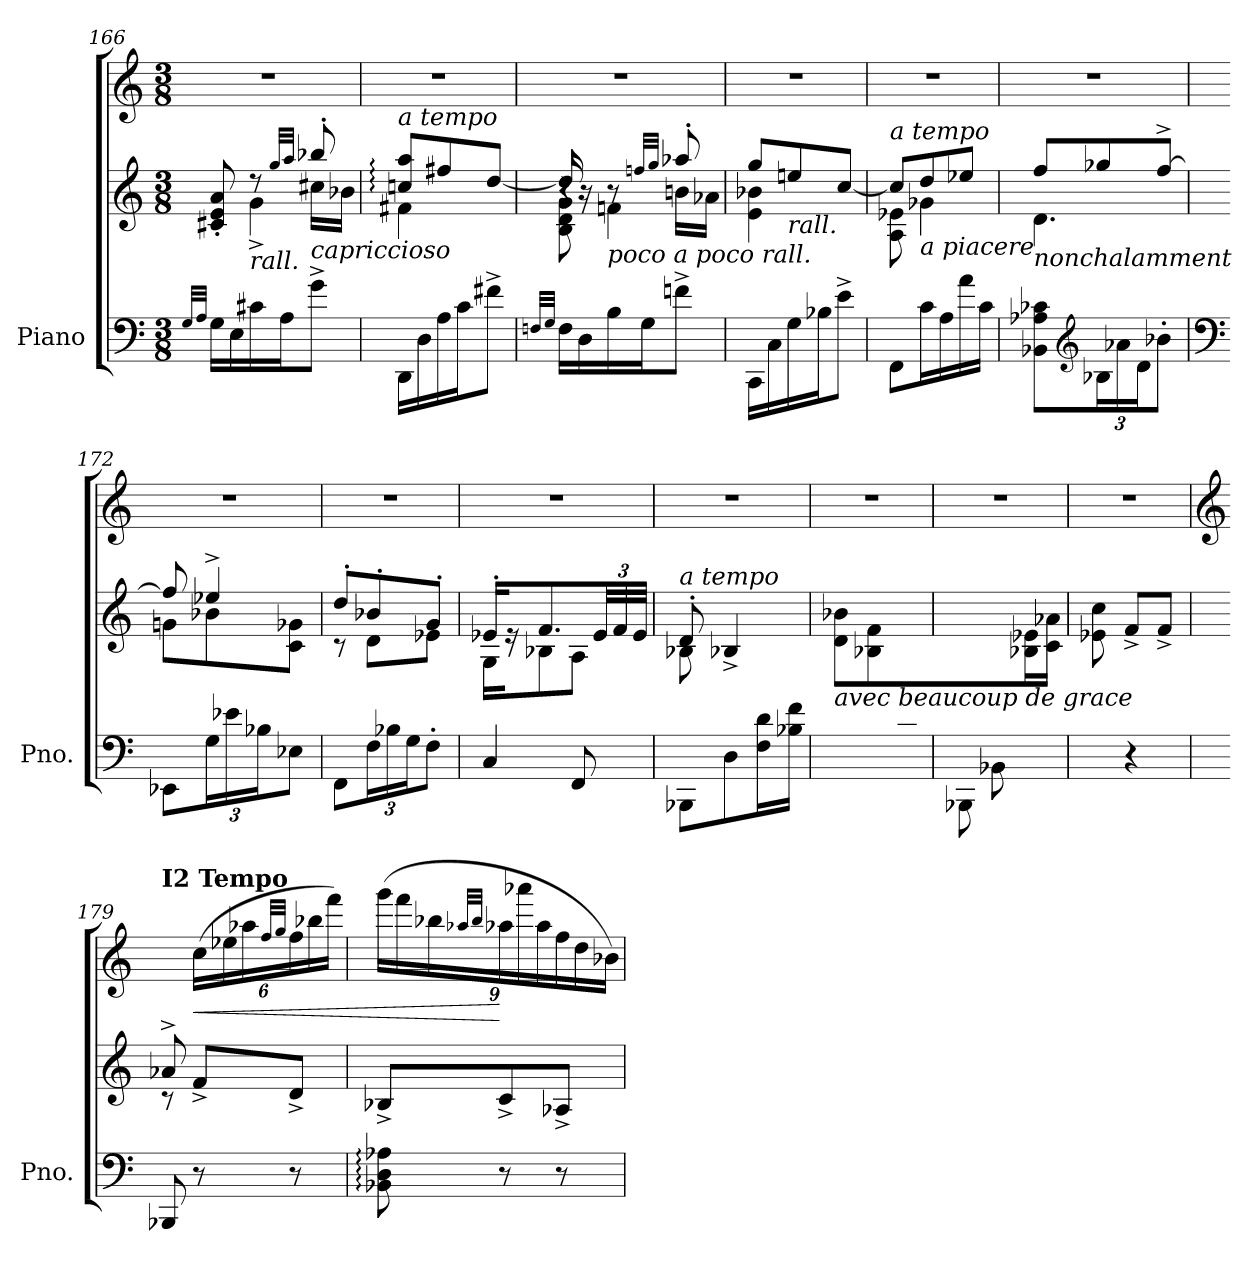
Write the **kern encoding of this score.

**kern	**kern	**kern	**dynam
*part1	*part1	*part1	*part1
*staff3	*staff2	*staff1	*staff1/2/3
*I"Piano	*	*	*
*I'Pno.	*	*	*
*clefF4	*clefG2	*clefG2	*
*k[]	*k[]	*k[]	*
*M3/8	*M3/8	*M3/8	*
=166	=166	=166	=166
32qG/LLL	.	.	.
32qA/JJJ	.	.	.
*	*^	*	*
*	*	*^	*	*
16G\LL	8c#X/' 8e/' 8a/'	8ryy	4ryy	4.r	.
16E\	.	.	.	.	.
!	!LO:TX:b:i:t=rall.	!	!	!	!
16c#X\	8rdd	4g^\	.	.	.
16A\J	.	.	.	.	.
.	32qgg/LLL	.	.	.	.
.	32qaa/JJJ	.	.	.	.
!	!LO:TX:b:i:t=capriccioso	!	!	!	!
8g^\J	8bb-X'/	.	16cc#X\LL	.	.
.	.	.	16b-X\JJ	.	.
=167	=167	=167	=167	=167	=167
!	!LO:TX:a:i:t=a tempo	!	!	!	!
*	*	*v	*v	*	*
16DD\LL	8ccn/: 8aa/:L	4f#X\	4.r	.
16D\	.	.	.	.
16A\	8ff#X/	.	.	.
16c\J	.	.	.	.
8f#X^\J	[8dd/J	8ryy	.	.
*	*v	*v	*	*
=168	=168	=168	=168
32qFn/LLL	.	.	.
32qG/JJJ	.	.	.
*	*^	*	*
*	*	*^	*	*
16F\LL	16dd/]	8B\ 8d\ 8g\	4r	4.r	.
16D\	16r	.	.	.	.
!	!LO:TX:b:i:t=poco    a    poco   rall.	!	!	!	!
16B\	8r	4fn\	.	.	.
16G\J	.	.	.	.	.
.	32qffn/LLL	.	.	.	.
.	32qgg/JJJ	.	.	.	.
8fn^\J	8aa-X'/	.	16bn\LL	.	.
.	.	.	16a-X\JJ	.	.
*	*	*v	*v	*	*
!!LO:LB:g=z
=169	=169	=169	=169	=169
16CC\LL	8gg/L	4e\ 4b-X\	4.r	.
16C\	.	.	.	.
!	!LO:TX:b:i:t=rall.	!	!	!
16G\	8een/	.	.	.
16B-X\J	.	.	.	.
8e^\J	[8cc/J	8ryy	.	.
=170	=170	=170	=170	=170
!	!LO:TX:a:i:t=a tempo	!	!	!
8FF\L	8cc/L]	8A\ 8e-X\	4.r	.
!	!LO:TX:b:i:t=a piacere	!	!	!
16c\L	8dd/	4g-X\	.	.
16A\	.	.	.	.
16a\	8ee-X/J	.	.	.
16c\JJ	.	.	.	.
=171	=171	=171	=171	=171
!	!LO:TX:b:i:t=nonchalamment	!	!	!
8BB-X\ 8A-X\ 8c-X\L	8ff/L	4.d\	4.r	.
*clefG2	*	*	*	*
*Xbrackettup	*	*	*	*
24B-X\L	8gg-X/	.	.	.
24a-X\	.	.	.	.
24d\J	.	.	.	.
8b-X'\J	[8ff^/J	.	.	.
=172	=172	=172	=172	=172
*clefF4	*	*	*	*
8EE-X\L	8ff/]	8gn\L	4.r	.
24G\L	4ee-X^/	8b-X\	.	.
24e-X\	.	.	.	.
24B-X\J	.	.	.	.
8E-X\J	.	8c\ 8g-X\J	.	.
=173	=173	=173	=173	=173
8FF\L	8dd'/L	8r	4.r	.
24F\L	8b-X'/	8d\L	.	.
24B-X\	.	.	.	.
24G\J	.	.	.	.
8F'\J	8g'/J	8e-X\J	.	.
!!LO:LB:g=z
=174	=174	=174	=174	=174
4C/	16e-X'/KL	16G\KL	4.r	.
.	16re	16rcyy	.	.
.	8.f/	8B-X\	.	.
8FF/	.	8A\J	.	.
*	*Xbrackettup	*	*	*
.	48e-/LL	.	.	.
.	48f/	.	.	.
.	48e-/JJJ	.	.	.
=175	=175	=175	=175	=175
!	!LO:TX:a:i:t=a tempo	!	!	!
8BBB-X\L	8d'/	8B-X\	4.r	.
8D\	4B-X^/	4ryy	.	.
16F\ 16d\L	.	.	.	.
16B-X\ 16f\JJ	.	.	.	.
=176	=176	=176	=176	=176
!LO:TX:a:i:t=avec beaucoup de grace	!	!	!	!
4ryy	4.ryy	8d\ 8b-X\L	4.r	.
.	.	8B-X\ 8f\	.	.
8F\ 8d\J	.	8ryy	.	.
=177	=177	=177	=177	=177
8BBB-X\L	4.ryy	4ryy	4.r	.
8BB-X\	.	.	.	.
8ryy	.	16B-X\ 16e-X\L	.	.
.	.	16c\ 16a-X\JJ	.	.
=178	=178	=178	=178	=178
8ryy	8ryy	8e-X\ 8cc\	4.r	.
4r	8f^/L	4ryy	.	.
.	8f^/J	.	.	.
!!LO:LB:g=z
=179	=179	=179	=179	=179
*	*	*	*clefG2	*
!	!	!	!LO:TX:a:B:t=I2 Tempo	!
8BBB-X/	8a-X^/	8rc	8ryy	.
*	*	*	*Xbrackettup	*
!	!	!	!	!LO:HP:b
8r	4ryy	8f^/L	(24cc\LL	<
.	.	.	24ee-X\	.
.	.	.	24aa-X\	.
.	.	.	32qff/LLL	.
.	.	.	32qgg/JJJ	.
8r	.	8d^/J	24ff\	.
.	.	.	24bb-X\	.
.	.	.	24fff\JJ)	.
*	*v	*v	*	*
=180	=180	=180	=180
8BB-X\: 8D\: 8A-X\:	8B-X^/L	(24ggg\LL	.
.	.	24fff\	.
.	.	24bb-X\	.
.	.	32qaa-X/LLL	.
.	.	32qbb-/JJJ	.
8r	8c^/	24aa-\	[
.	.	24aaa-X\	.
.	.	24aa-\	.
8r	8A-X^/J	24ff\	.
.	.	24dd\	.
.	.	24b-X\JJ)	.
=	=	=	=
*-	*-	*-	*-
